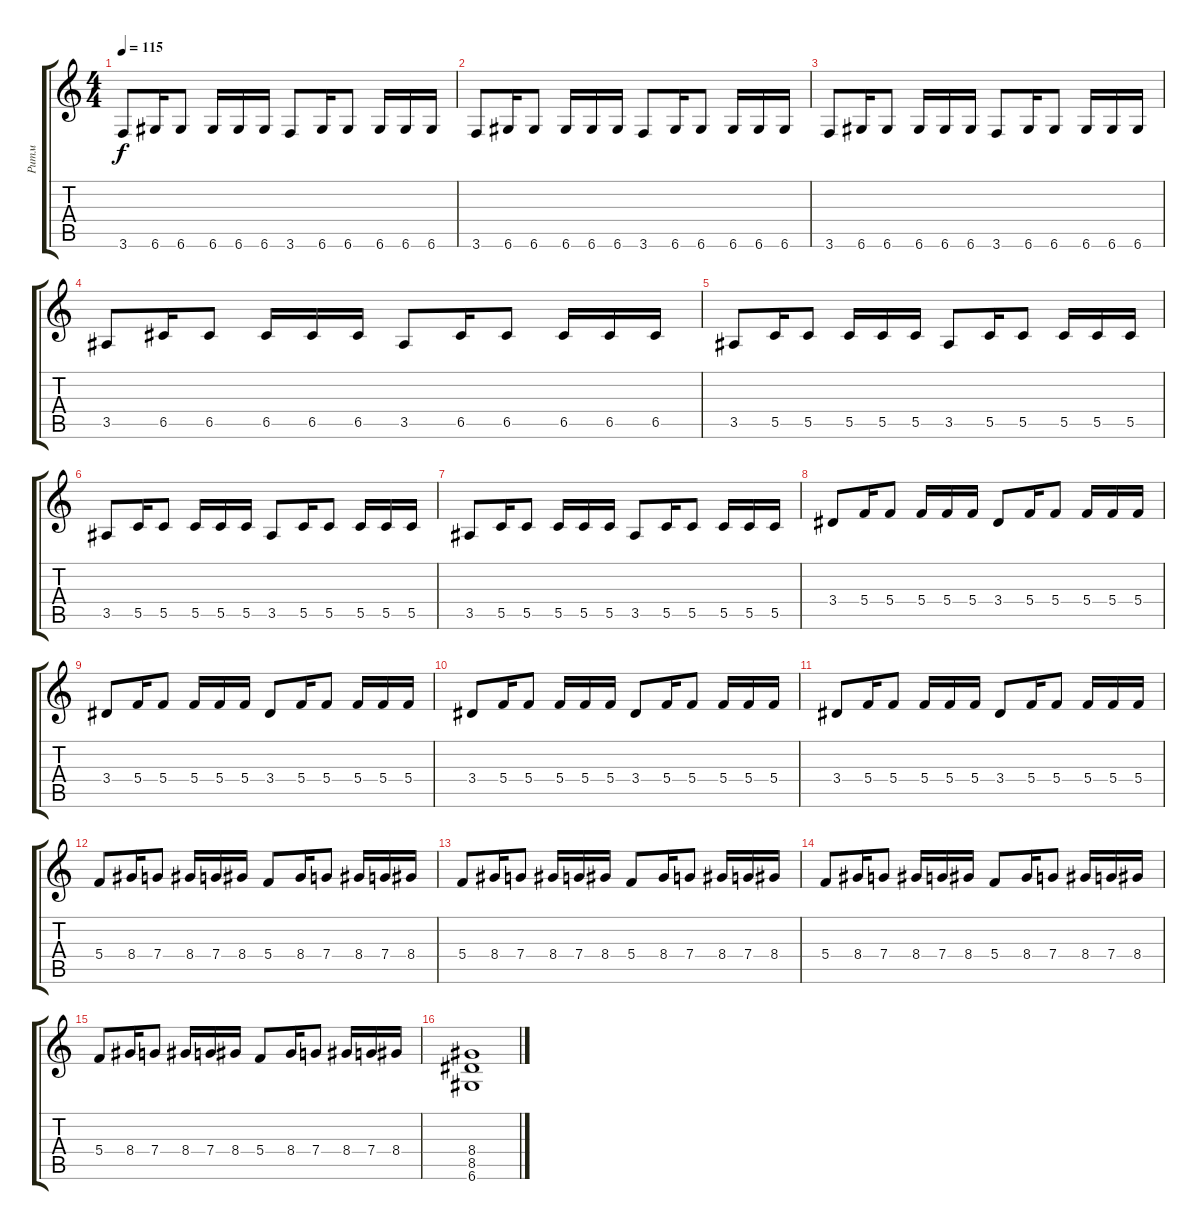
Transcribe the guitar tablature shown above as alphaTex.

\track ("Ритм" "Ритм") {instrument distortionguitar}
\staff {score tabs}
\tuning (D4 A3 F3 C3 G2 D2) {hide}
\ts (4 4)
\tempo 115
\clef g2
\ks c
3.6.8{dy f} 6.6.16 6.6.8 6.6.16 6.6.16 6.6.16 3.6.8 6.6.16 6.6.8 6.6.16 6.6.16 6.6.16 |
3.6.8 6.6.16 6.6.8 6.6.16 6.6.16 6.6.16 3.6.8 6.6.16 6.6.8 6.6.16 6.6.16 6.6.16 |
3.6.8 6.6.16 6.6.8 6.6.16 6.6.16 6.6.16 3.6.8 6.6.16 6.6.8 6.6.16 6.6.16 6.6.16 |
3.5.8 6.5.16 6.5.8 6.5.16 6.5.16 6.5.16 3.5.8 6.5.16 6.5.8 6.5.16 6.5.16 6.5.16 |
3.5.8 5.5.16 5.5.8 5.5.16 5.5.16 5.5.16 3.5.8 5.5.16 5.5.8 5.5.16 5.5.16 5.5.16 |
3.5.8 5.5.16 5.5.8 5.5.16 5.5.16 5.5.16 3.5.8 5.5.16 5.5.8 5.5.16 5.5.16 5.5.16 |
3.5.8 5.5.16 5.5.8 5.5.16 5.5.16 5.5.16 3.5.8 5.5.16 5.5.8 5.5.16 5.5.16 5.5.16 |
3.4.8 5.4.16 5.4.8 5.4.16 5.4.16 5.4.16 3.4.8 5.4.16 5.4.8 5.4.16 5.4.16 5.4.16 |
3.4.8 5.4.16 5.4.8 5.4.16 5.4.16 5.4.16 3.4.8 5.4.16 5.4.8 5.4.16 5.4.16 5.4.16 |
3.4.8 5.4.16 5.4.8 5.4.16 5.4.16 5.4.16 3.4.8 5.4.16 5.4.8 5.4.16 5.4.16 5.4.16 |
3.4.8 5.4.16 5.4.8 5.4.16 5.4.16 5.4.16 3.4.8 5.4.16 5.4.8 5.4.16 5.4.16 5.4.16 |
5.4.8 8.4.16 7.4.8 8.4.16 7.4.16 8.4.16 5.4.8 8.4.16 7.4.8 8.4.16 7.4.16 8.4.16 |
5.4.8 8.4.16 7.4.8 8.4.16 7.4.16 8.4.16 5.4.8 8.4.16 7.4.8 8.4.16 7.4.16 8.4.16 |
5.4.8 8.4.16 7.4.8 8.4.16 7.4.16 8.4.16 5.4.8 8.4.16 7.4.8 8.4.16 7.4.16 8.4.16 |
5.4.8 8.4.16 7.4.8 8.4.16 7.4.16 8.4.16 5.4.8 8.4.16 7.4.8 8.4.16 7.4.16 8.4.16 |
(8.4 8.5 6.6).1
